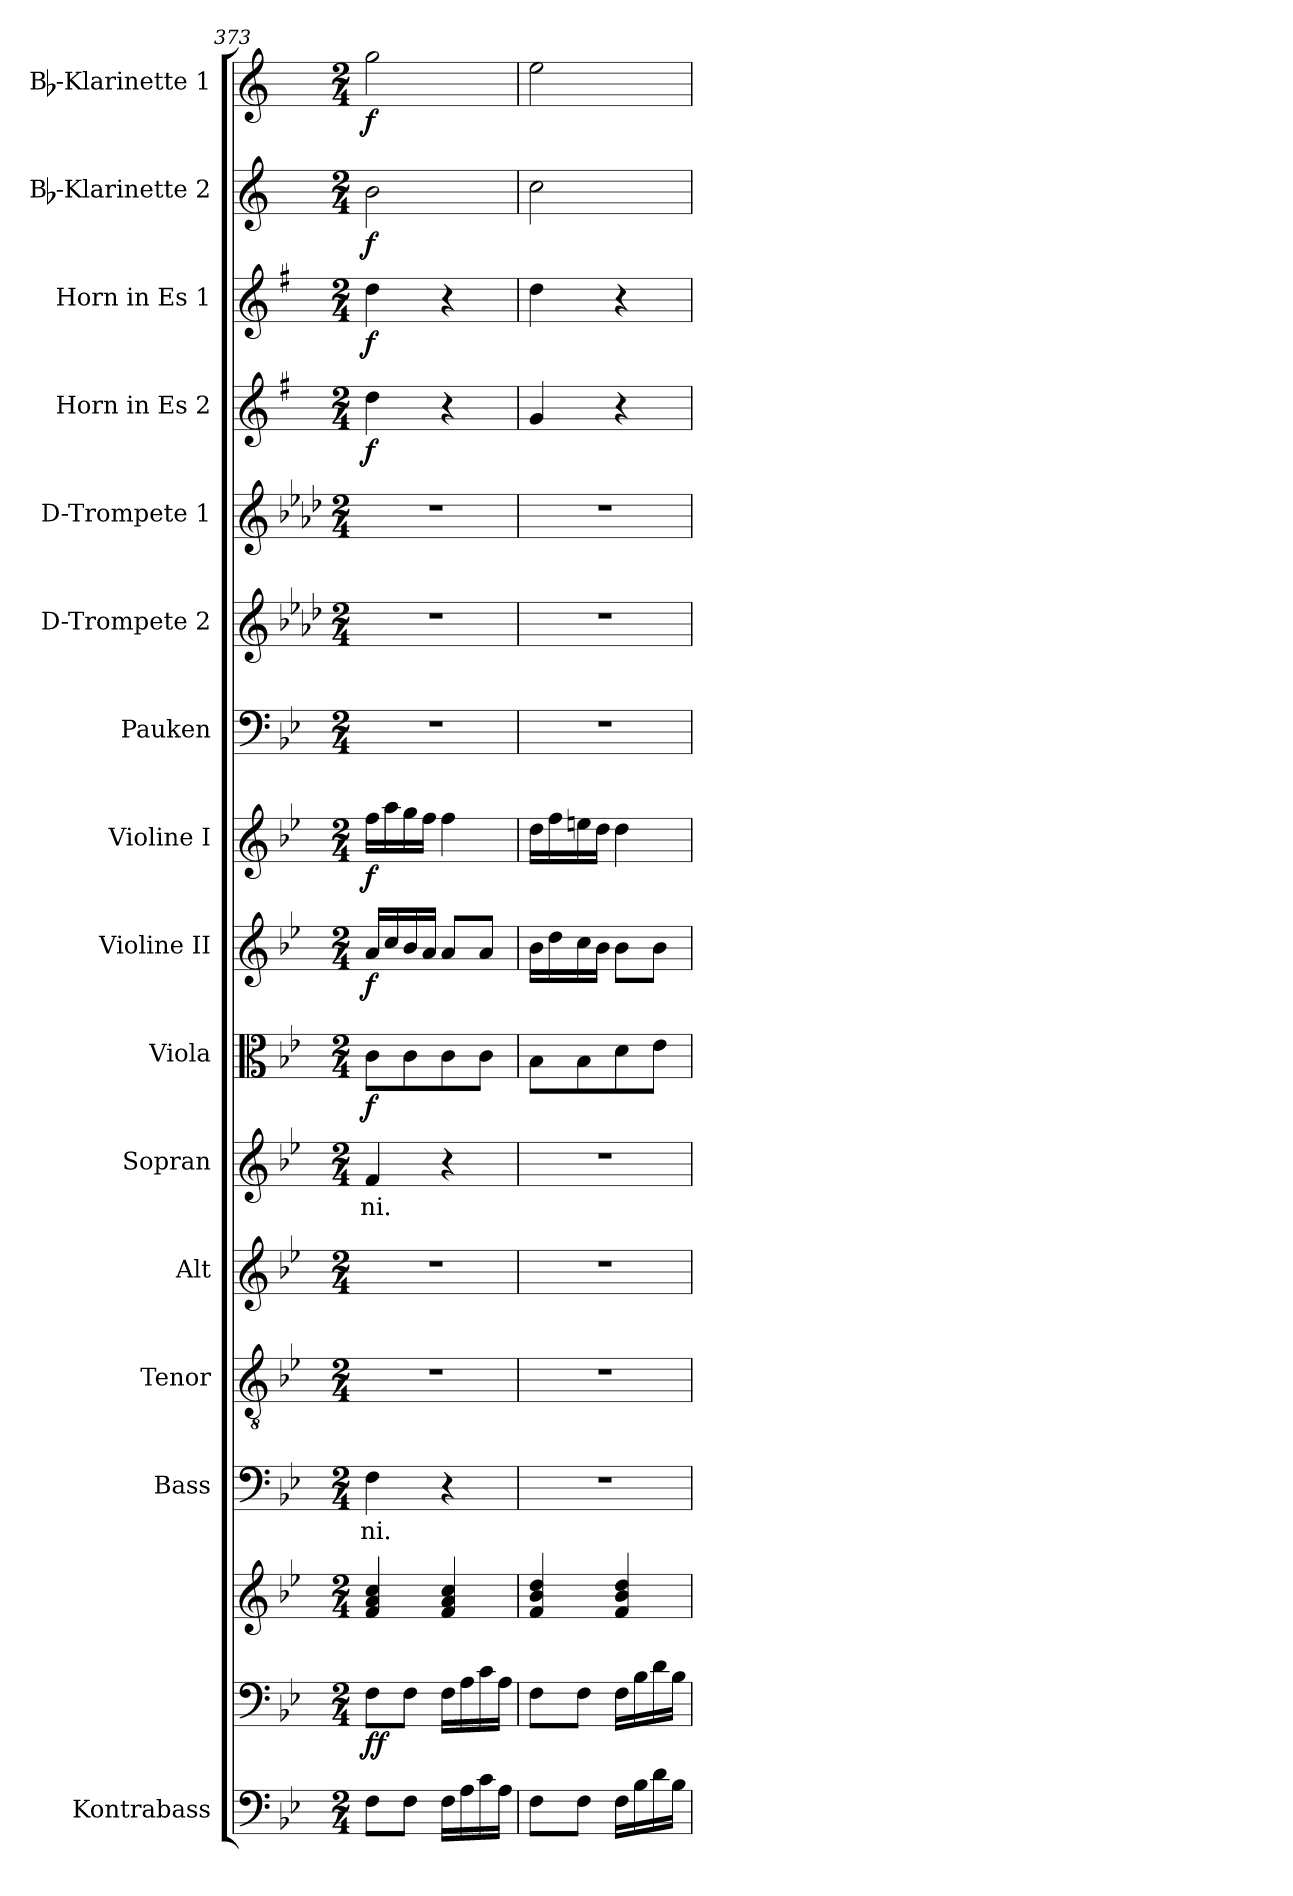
**kern	**kern	**kern	**dynam	**kern	**text	**kern	**kern	**kern	**text	**kern	**dynam	**kern	**dynam	**kern	**dynam	**kern	**kern	**kern	**kern	**dynam	**kern	**dynam	**kern	**dynam	**kern	**dynam
*part16	*part15	*part15	*part15	*part14	*part14	*part13	*part12	*part11	*part11	*part10	*part10	*part9	*part9	*part8	*part8	*part7	*part6	*part5	*part4	*part4	*part3	*part3	*part2	*part2	*part1	*part1
*staff17	*staff16	*staff15	*staff15/16	*staff14	*staff14	*staff13	*staff12	*staff11	*staff11	*staff10	*staff10	*staff9	*staff9	*staff8	*staff8	*staff7	*staff6	*staff5	*staff4	*staff4	*staff3	*staff3	*staff2	*staff2	*staff1	*staff1
*I"Kontrabass	*	*	*	*I"Bass	*	*I"Tenor	*I"Alt	*I"Sopran	*	*I"Viola	*	*I"Violine II	*	*I"Violine I	*	*I"Pauken	*I"D-Trompete 2	*I"D-Trompete 1	*I"Horn in Es 2	*	*I"Horn in Es 1	*	*I"Bb-Klarinette 2	*	*I"Bb-Klarinette 1	*
*I'Kb.	*	*	*	*I'B.	*	*I'T.	*I'A.	*I'S.	*	*I'Vla.	*	*I'Vl. II	*	*I'Vl. I	*	*I'Pk.	*I'D Trp. 2	*I'D Trp. 1	*	*	*	*	*I'Bb Kl. 2	*	*I'Bb Kl. 1	*
*clefF4	*clefF4	*clefG2	*	*clefF4	*	*clefGv2	*clefG2	*clefG2	*	*clefC3	*	*clefG2	*	*clefG2	*	*clefF4	*clefG2	*clefG2	*clefG2	*	*clefG2	*	*clefG2	*	*clefG2	*
*ITrd7c12	*	*	*	*	*	*	*	*	*	*	*	*	*	*	*	*	*ITrd-1c-2	*ITrd-1c-2	*ITrd5c9	*	*ITrd5c9	*	*ITrd1c2	*	*ITrd1c2	*
*k[b-e-]	*k[b-e-]	*k[b-e-]	*	*k[b-e-]	*	*k[b-e-]	*k[b-e-]	*k[b-e-]	*	*k[b-e-]	*	*k[b-e-]	*	*k[b-e-]	*	*k[b-e-]	*k[b-e-]	*k[b-e-]	*k[b-e-]	*	*k[b-e-]	*	*k[b-e-]	*	*k[b-e-]	*
*B-:	*B-:	*B-:	*	*B-:	*	*B-:	*B-:	*B-:	*	*B-:	*	*B-:	*	*B-:	*	*B-:	*B-:	*B-:	*B-:	*	*B-:	*	*B-:	*	*B-:	*
*M2/4	*M2/4	*M2/4	*	*M2/4	*	*M2/4	*M2/4	*M2/4	*	*M2/4	*	*M2/4	*	*M2/4	*	*M2/4	*M2/4	*M2/4	*M2/4	*	*M2/4	*	*M2/4	*	*M2/4	*
=373	=373	=373	=373	=373	=373	=373	=373	=373	=373	=373	=373	=373	=373	=373	=373	=373	=373	=373	=373	=373	=373	=373	=373	=373	=373	=373
!	!	!	!LO:DY:b=2	!	!LO:LY:b	!	!	!	!LO:LY:b	!	!	!	!	!	!	!	!	!	!	!	!	!	!	!	!	!
!	!	!	!LO:DY:n=1:b	!	!	!	!	!	!	!	!LO:DY:b	!	!LO:DY:b	!	!LO:DY:b	!	!	!	!	!LO:DY:b	!	!LO:DY:b	!	!LO:DY:b	!	!LO:DY:b
8FF\L	8F\L	4f/ 4a/ 4cc/	f f	4F\	-ni.	2r	2r	4f/	-ni.	8c\L	f	16a/LL	f	16ff\LL	f	2r	2r	2r	4f\	f	4f\	f	2a\	f	2ff\	f
.	.	.	.	.	.	.	.	.	.	.	.	16cc/	.	16aa\	.	.	.	.	.	.	.	.	.	.	.	.
8FF\J	8F\J	.	.	.	.	.	.	.	.	8c\	.	16b-/	.	16gg\	.	.	.	.	.	.	.	.	.	.	.	.
.	.	.	.	.	.	.	.	.	.	.	.	16a/JJ	.	16ff\JJ	.	.	.	.	.	.	.	.	.	.	.	.
16FF\LL	16F\LL	4f/ 4a/ 4cc/	.	4r	.	.	.	4r	.	8c\	.	8a/L	.	4ff\	.	.	.	.	4r	.	4r	.	.	.	.	.
16AA\	16A\	.	.	.	.	.	.	.	.	.	.	.	.	.	.	.	.	.	.	.	.	.	.	.	.	.
16C\	16c\	.	.	.	.	.	.	.	.	8c\J	.	8a/J	.	.	.	.	.	.	.	.	.	.	.	.	.	.
16AA\JJ	16A\JJ	.	.	.	.	.	.	.	.	.	.	.	.	.	.	.	.	.	.	.	.	.	.	.	.	.
=374	=374	=374	=374	=374	=374	=374	=374	=374	=374	=374	=374	=374	=374	=374	=374	=374	=374	=374	=374	=374	=374	=374	=374	=374	=374	=374
8FF\L	8F\L	4f/ 4b-/ 4dd/	.	2r	.	2r	2r	2r	.	8B-\L	.	16b-\LL	.	16dd\LL	.	2r	2r	2r	4B-/	.	4f\	.	2b-\	.	2dd\	.
.	.	.	.	.	.	.	.	.	.	.	.	16dd\	.	16ff\	.	.	.	.	.	.	.	.	.	.	.	.
8FF\J	8F\J	.	.	.	.	.	.	.	.	8B-\	.	16cc\	.	16een\	.	.	.	.	.	.	.	.	.	.	.	.
.	.	.	.	.	.	.	.	.	.	.	.	16b-\JJ	.	16dd\JJ	.	.	.	.	.	.	.	.	.	.	.	.
16FF\LL	16F\LL	4f/ 4b-/ 4dd/	.	.	.	.	.	.	.	8d\	.	8b-\L	.	4dd\	.	.	.	.	4r	.	4r	.	.	.	.	.
16BB-\	16B-\	.	.	.	.	.	.	.	.	.	.	.	.	.	.	.	.	.	.	.	.	.	.	.	.	.
16D\	16d\	.	.	.	.	.	.	.	.	8e-\J	.	8b-\J	.	.	.	.	.	.	.	.	.	.	.	.	.	.
16BB-\JJ	16B-\JJ	.	.	.	.	.	.	.	.	.	.	.	.	.	.	.	.	.	.	.	.	.	.	.	.	.
=	=	=	=	=	=	=	=	=	=	=	=	=	=	=	=	=	=	=	=	=	=	=	=	=	=	=
*-	*-	*-	*-	*-	*-	*-	*-	*-	*-	*-	*-	*-	*-	*-	*-	*-	*-	*-	*-	*-	*-	*-	*-	*-	*-	*-
